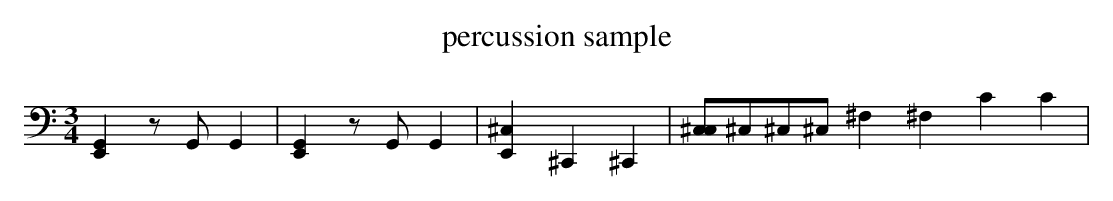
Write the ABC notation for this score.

X:1
T: percussion sample
M: 3/4
L: 1/8
K: C
V: 1
[E,,G,,]2 z1G,,1 G,,2 | [E,,G,,]2 z1G,,1 G,,2 |\
[E,,^C,]2 ^C,,2 ^C,,2 |[^C,C,]1^C,1^C,1^C,1 ^F,2^F,2 C2C2 |
